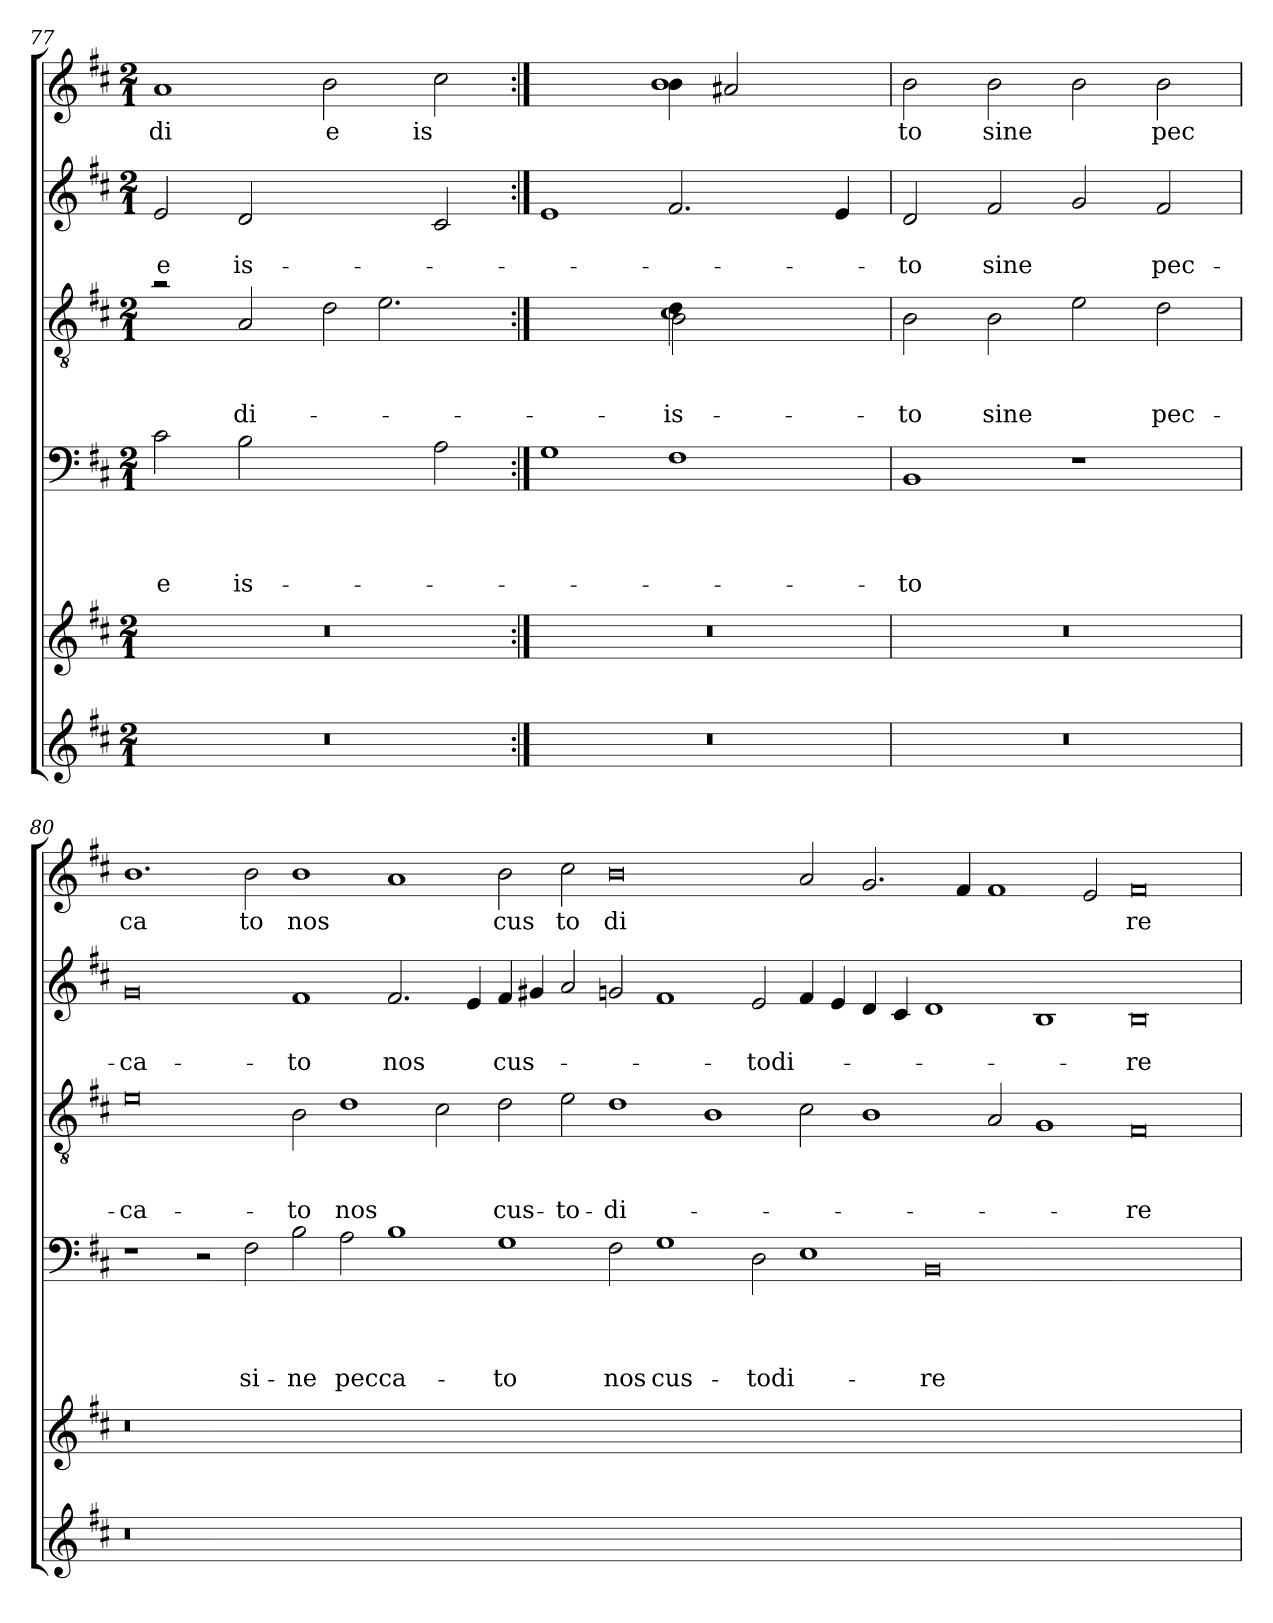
**kern	**kern	**kern	**text	**text	**text	**text	**kern	**text	**text	**text	**kern	**text	**text	**kern	**text
*part6	*part5	*part4	*part4	*part4	*part4	*part4	*part3	*part3	*part3	*part3	*part2	*part2	*part2	*part1	*part1
*staff6	*staff5	*staff4	*staff4	*staff4	*staff4	*staff4	*staff3	*staff3	*staff3	*staff3	*staff2	*staff2	*staff2	*staff1	*staff1
*clefG2	*clefG2	*clefF4	*	*	*	*	*clefGv2	*	*	*	*clefG2	*	*	*clefG2	*
*k[f#c#]	*k[f#c#]	*k[f#c#]	*	*	*	*	*k[f#c#]	*	*	*	*k[f#c#]	*	*	*k[f#c#]	*
*D:	*D:	*D:	*	*	*	*	*D:	*	*	*	*D:	*	*	*D:	*
*M2/1	*M2/1	*M2/1	*	*	*	*	*M2/1	*	*	*	*M2/1	*	*	*M2/1	*
=77	=77	=77	=77	=77	=77	=77	=77	=77	=77	=77	=77	=77	=77	=77	=77
!	!	!	!	!	!	!LO:LY:b	!	!	!	!	!	!	!LO:LY:b	!	!LO:LY:b
*	*	*	*	*	*	*	*^	*	*	*	*	*	*	*	*
0r	0r	2c#\	.	.	.	-e	2ra	1ryy	.	.	.	2e/	.	-e	1a	di
!	!	!	!	!	!	!LO:LY:b	!	!	!	!	!LO:LY:b	!	!	!LO:LY:b	!	!
.	.	2B\	.	.	.	is-	2A/	.	.	.	di-	2d/	.	is-	.	.
!	!	!	!	!	!	!	!	!	!	!	!	!	!	!	!	!LO:LY:b
.	.	2ryy	.	.	.	.	2d\	4ryy	.	.	.	2ryy	.	.	2b\	e
.	.	.	.	.	.	.	.	2.e\	.	.	.	.	.	.	.	.
!	!	!	!	!	!	!	!	!	!	!	!	!	!	!	!	!LO:LY:b
.	.	2A\	.	.	.	.	2ryy	.	.	.	.	2c#/	.	.	2cc#\	is
=78:|!	=78:|!	=78:|!	=78:|!	=78:|!	=78:|!	=78:|!	=78:|!	=78:|!	=78:|!	=78:|!	=78:|!	=78:|!	=78:|!	=78:|!	=78:|!	=78:|!
*	*	*	*	*	*	*	*	*^	*	*	*	*	*	*	*^	*
0r	0r	1G	.	.	.	.	1ryy	1ryy	1ryy	.	.	.	1e	.	.	1ryy	1ryy	.
!	!	!	!	!	!	!	!	!	!	!	!	!LO:LY:b	!	!	!	!	!	!
!	!	!	!	!	!	!	!	!	!	!	!	!LO:LY:b	!	!	!	!	!	!
.	.	1F#	.	.	.	.	4d\	2B\	1c#	.	.	is-	2.f#/	.	.	4b\	1b	.
.	.	.	.	.	.	.	2.ryy	.	.	.	.	.	.	.	.	2a#X/	.	.
.	.	.	.	.	.	.	.	2ryy	.	.	.	.	.	.	.	.	.	.
.	.	.	.	.	.	.	.	.	.	.	.	.	4e/	.	.	4ryy	.	.
*	*	*	*	*	*	*	*v	*v	*v	*	*	*	*	*	*	*v	*v	*
=79!	=79!	=79!	=79!	=79!	=79!	=79!	=79!	=79!	=79!	=79!	=79!	=79!	=79!	=79!	=79!
!	!	!	!	!	!	!LO:LY:b	!	!	!	!LO:LY:b	!	!	!LO:LY:b	!	!LO:LY:b
0r	0r	1BB	.	.	.	-to	2B\	.	.	-to	2d/	.	-to	2b\	to
!	!	!	!	!	!	!	!	!	!	!LO:LY:b	!	!	!LO:LY:b	!	!LO:LY:b
.	.	.	.	.	.	.	2B\	.	.	sine	2f#/	.	sine	2b\	sine
.	.	1r	.	.	.	.	2e\	.	.	.	2g/	.	.	2b\	.
!	!	!	!	!	!	!	!	!	!	!LO:LY:b	!	!	!LO:LY:b	!	!LO:LY:b
.	.	.	.	.	.	.	2d\	.	.	pec-	2f#/	.	pec-	2b\	pec
!!LO:LB:g=z
=80!	=80!	=80!	=80!	=80!	=80!	=80!	=80!	=80!	=80!	=80!	=80!	=80!	=80!	=80!	=80!
!	!	!	!	!	!	!	!	!	!	!LO:LY:b	!	!	!LO:LY:b	!	!LO:LY:b
0r	0r	1r	.	.	.	.	0e	.	.	-ca-	0g	.	-ca-	1.b	ca
.	.	2r	.	.	.	.	.	.	.	.	.	.	.	.	.
!	!	!	!	!	!	!LO:LY:b	!	!	!	!	!	!	!	!	!LO:LY:b
.	.	2F#\	.	.	.	si-	.	.	.	.	.	.	.	2b\	to
!	!	!	!	!	!	!LO:LY:b	!	!	!	!LO:LY:b	!	!	!LO:LY:b	!	!LO:LY:b
000ryy	000ryy	2B\	.	.	.	-ne	2B\	.	.	-to	1f#	.	-to	1b	nos
!	!	!	!	!	!	!LO:LY:b	!	!	!	!LO:LY:b	!	!	!	!	!
.	.	2A\	.	.	.	pecca-	1d	.	.	nos	.	.	.	.	.
!	!	!	!	!	!	!	!	!	!	!	!	!	!LO:LY:b	!	!
.	.	1B	.	.	.	.	.	.	.	.	2.f#/	.	nos	1a	.
.	.	.	.	.	.	.	2c#\	.	.	.	.	.	.	.	.
.	.	.	.	.	.	.	.	.	.	.	4e/	.	.	.	.
!	!	!	!	!	!	!LO:LY:b	!	!	!	!LO:LY:b	!	!	!LO:LY:b	!	!LO:LY:b
.	.	1G	.	.	.	-to	2d\	.	.	cus-	4f#/	.	cus-	2b\	cus
.	.	.	.	.	.	.	.	.	.	.	4g#X/	.	.	.	.
!	!	!	!	!	!	!	!	!	!	!LO:LY:b	!	!	!	!	!LO:LY:b
.	.	.	.	.	.	.	2e\	.	.	-to-	2a/	.	.	2cc#\	to
!	!	!	!	!	!	!LO:LY:b	!	!	!	!LO:LY:b	!	!	!	!	!LO:LY:b
.	.	2F#\	.	.	.	nos	1d	.	.	-di-	2gn/	.	.	0b	di
!	!	!	!	!	!	!LO:LY:b	!	!	!	!	!	!	!	!	!
.	.	1G	.	.	.	cus-	.	.	.	.	1f#	.	.	.	.
.	.	.	.	.	.	.	1B	.	.	.	.	.	.	.	.
!	!	!	!	!	!	!LO:LY:b	!	!	!	!	!	!	!LO:LY:b	!	!
.	.	2D\	.	.	.	-todi-	.	.	.	.	2e/	.	-todi-	.	.
.	.	1E	.	.	.	.	2c#\	.	.	.	4f#/	.	.	2a/	.
.	.	.	.	.	.	.	.	.	.	.	4e/	.	.	.	.
.	.	.	.	.	.	.	1B	.	.	.	4d/	.	.	2.g/	.
.	.	.	.	.	.	.	.	.	.	.	4c#/	.	.	.	.
!	!	!	!	!	!	!LO:LY:b	!	!	!	!	!	!	!	!	!
.	.	0BB	.	.	.	-re	.	.	.	.	1d	.	.	.	.
.	.	.	.	.	.	.	.	.	.	.	.	.	.	4f#/	.
.	.	.	.	.	.	.	2A/	.	.	.	.	.	.	1f#	.
.	.	.	.	.	.	.	1G	.	.	.	1B	.	.	.	.
.	.	.	.	.	.	.	.	.	.	.	.	.	.	2e/	.
!	!	!	!	!	!	!	!	!	!	!LO:LY:b	!	!	!LO:LY:b	!	!LO:LY:b
0ryy	0ryy	0ryy	.	.	.	.	0F#	.	.	-re	0B	.	-re	0f#	re
=!	=!	=!	=!	=!	=!	=!	=!	=!	=!	=!	=!	=!	=!	=!	=!
*-	*-	*-	*-	*-	*-	*-	*-	*-	*-	*-	*-	*-	*-	*-	*-
